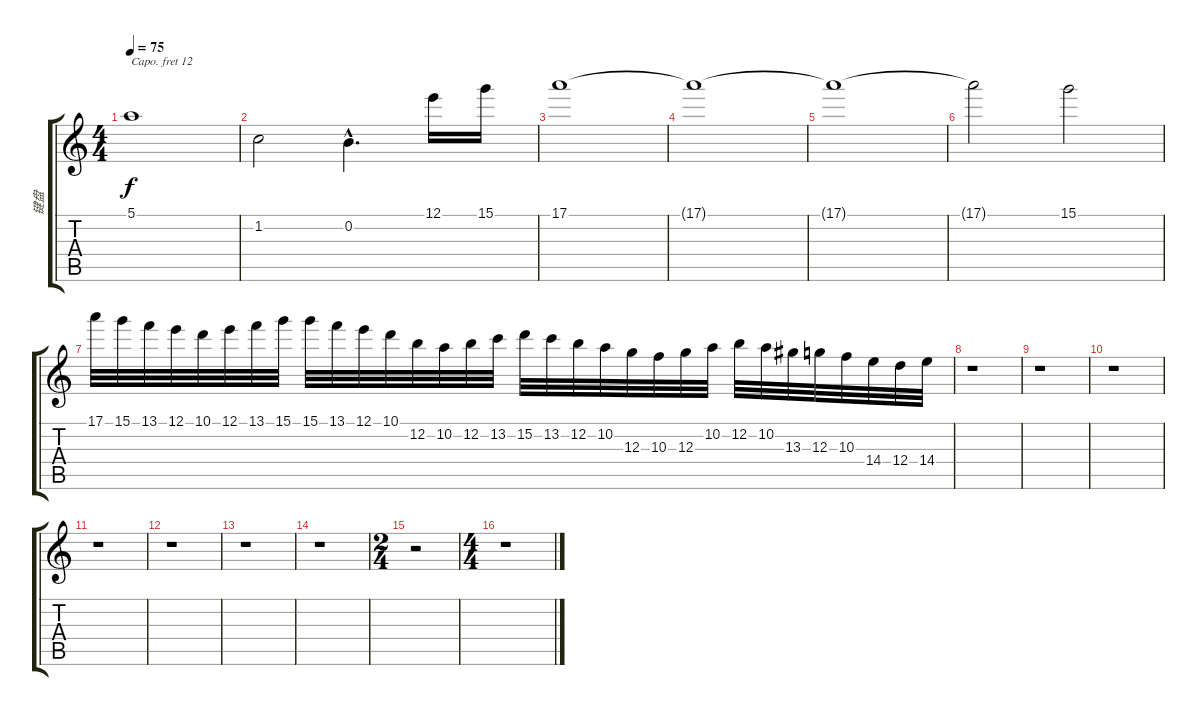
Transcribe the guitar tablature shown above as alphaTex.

\track ("键盘" "键盘") {instrument stringensemble1}
\staff {score tabs}
\capo 12
\tuning (E4 B3 G3 D3 A2 E2) {hide}
\ts (4 4)
\tempo 75
\clef g2
\ks c
5.1.1{dy f} |
1.2.2 0.2{hac}.4{d} 12.1.16 15.1.16 |
17.1.1 |
17.1{t}.1 |
17.1{t}.1 |
17.1{t}.2 15.1.2 |
17.1.32 15.1.32 13.1.32 12.1.32 10.1.32 12.1.32 13.1.32 15.1.32 15.1.32 13.1.32 12.1.32 10.1.32 12.2.32 10.2.32 12.2.32 13.2.32 15.2.32 13.2.32 12.2.32 10.2.32 12.3.32 10.3.32 12.3.32 10.2.32 12.2.32 10.2.32 13.3.32 12.3.32 10.3.32 14.4.32 12.4.32 14.4.32 |
r.1 |
r.1 |
r.1 |
r.1 |
r.1 |
r.1 |
r.1 |
\ts (2 4)
r.2 |
\ts (4 4)
r.1
